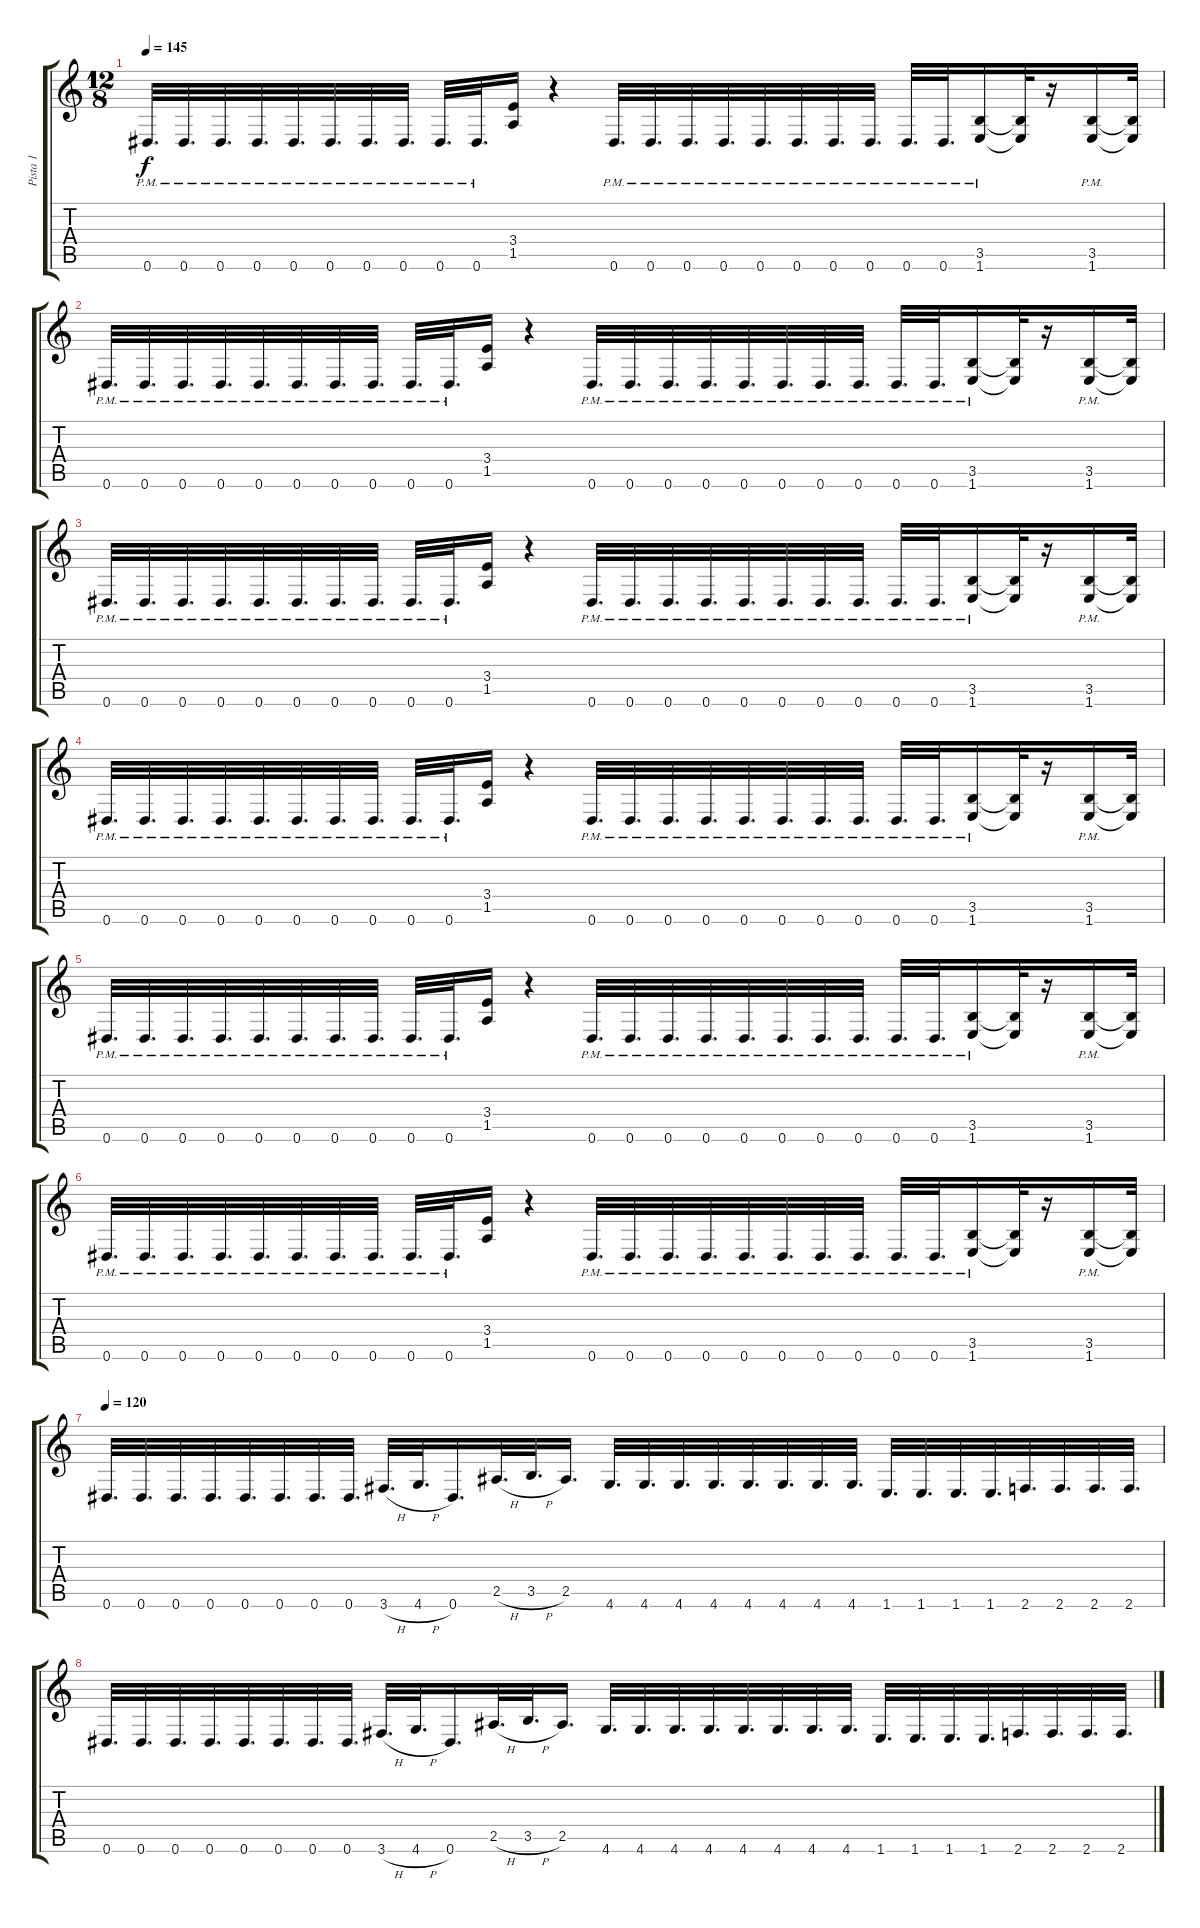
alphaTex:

\track ("Pista 1" "Pista 1") {instrument distortionguitar}
\staff {score tabs}
\tuning (Eb4 Bb3 Gb3 Db3 Ab2 Eb2) {hide}
\ts (12 8)
\tempo 145
\clef g2
\ks c
0.6{pm}.32{d dy f} 0.6{pm}.32{d} 0.6{pm}.32{d} 0.6{pm}.32{d} 0.6{pm}.32{d} 0.6{pm}.32{d} 0.6{pm}.32{d} 0.6{pm}.32{d} 0.6{pm}.32{d} 0.6{pm}.32{d} (3.4 1.5).16 r.4 0.6{pm}.32{d} 0.6{pm}.32{d} 0.6{pm}.32{d} 0.6{pm}.32{d} 0.6{pm}.32{d} 0.6{pm}.32{d} 0.6{pm}.32{d} 0.6{pm}.32{d} 0.6{pm}.32{d} 0.6{pm}.32{d} (3.5{pm} 1.6{pm}).16 (3.5{t} 1.6{t}).32 r.16 (3.5{pm} 1.6{pm}).16 (3.5{t} 1.6{t}).32 |
0.6{pm}.32{d} 0.6{pm}.32{d} 0.6{pm}.32{d} 0.6{pm}.32{d} 0.6{pm}.32{d} 0.6{pm}.32{d} 0.6{pm}.32{d} 0.6{pm}.32{d} 0.6{pm}.32{d} 0.6{pm}.32{d} (3.4 1.5).16 r.4 0.6{pm}.32{d} 0.6{pm}.32{d} 0.6{pm}.32{d} 0.6{pm}.32{d} 0.6{pm}.32{d} 0.6{pm}.32{d} 0.6{pm}.32{d} 0.6{pm}.32{d} 0.6{pm}.32{d} 0.6{pm}.32{d} (3.5{pm} 1.6{pm}).16 (3.5{t} 1.6{t}).32 r.16 (3.5{pm} 1.6{pm}).16 (3.5{t} 1.6{t}).32 |
0.6{pm}.32{d} 0.6{pm}.32{d} 0.6{pm}.32{d} 0.6{pm}.32{d} 0.6{pm}.32{d} 0.6{pm}.32{d} 0.6{pm}.32{d} 0.6{pm}.32{d} 0.6{pm}.32{d} 0.6{pm}.32{d} (3.4 1.5).16 r.4 0.6{pm}.32{d} 0.6{pm}.32{d} 0.6{pm}.32{d} 0.6{pm}.32{d} 0.6{pm}.32{d} 0.6{pm}.32{d} 0.6{pm}.32{d} 0.6{pm}.32{d} 0.6{pm}.32{d} 0.6{pm}.32{d} (3.5{pm} 1.6{pm}).16 (3.5{t} 1.6{t}).32 r.16 (3.5{pm} 1.6{pm}).16 (3.5{t} 1.6{t}).32 |
0.6{pm}.32{d} 0.6{pm}.32{d} 0.6{pm}.32{d} 0.6{pm}.32{d} 0.6{pm}.32{d} 0.6{pm}.32{d} 0.6{pm}.32{d} 0.6{pm}.32{d} 0.6{pm}.32{d} 0.6{pm}.32{d} (3.4 1.5).16 r.4 0.6{pm}.32{d} 0.6{pm}.32{d} 0.6{pm}.32{d} 0.6{pm}.32{d} 0.6{pm}.32{d} 0.6{pm}.32{d} 0.6{pm}.32{d} 0.6{pm}.32{d} 0.6{pm}.32{d} 0.6{pm}.32{d} (3.5{pm} 1.6{pm}).16 (3.5{t} 1.6{t}).32 r.16 (3.5{pm} 1.6{pm}).16 (3.5{t} 1.6{t}).32 |
0.6{pm}.32{d} 0.6{pm}.32{d} 0.6{pm}.32{d} 0.6{pm}.32{d} 0.6{pm}.32{d} 0.6{pm}.32{d} 0.6{pm}.32{d} 0.6{pm}.32{d} 0.6{pm}.32{d} 0.6{pm}.32{d} (3.4 1.5).16 r.4 0.6{pm}.32{d} 0.6{pm}.32{d} 0.6{pm}.32{d} 0.6{pm}.32{d} 0.6{pm}.32{d} 0.6{pm}.32{d} 0.6{pm}.32{d} 0.6{pm}.32{d} 0.6{pm}.32{d} 0.6{pm}.32{d} (3.5{pm} 1.6{pm}).16 (3.5{t} 1.6{t}).32 r.16 (3.5{pm} 1.6{pm}).16 (3.5{t} 1.6{t}).32 |
0.6{pm}.32{d} 0.6{pm}.32{d} 0.6{pm}.32{d} 0.6{pm}.32{d} 0.6{pm}.32{d} 0.6{pm}.32{d} 0.6{pm}.32{d} 0.6{pm}.32{d} 0.6{pm}.32{d} 0.6{pm}.32{d} (3.4 1.5).16 r.4 0.6{pm}.32{d} 0.6{pm}.32{d} 0.6{pm}.32{d} 0.6{pm}.32{d} 0.6{pm}.32{d} 0.6{pm}.32{d} 0.6{pm}.32{d} 0.6{pm}.32{d} 0.6{pm}.32{d} 0.6{pm}.32{d} (3.5{pm} 1.6{pm}).16 (3.5{t} 1.6{t}).32 r.16 (3.5{pm} 1.6{pm}).16 (3.5{t} 1.6{t}).32 |
\tempo 120
0.6.32{d} 0.6.32{d} 0.6.32{d} 0.6.32{d} 0.6.32{d} 0.6.32{d} 0.6.32{d} 0.6.32{d} 3.6{h}.32{d} 4.6{h}.32{d} 0.6.16{d} 2.5{h}.32{d} 3.5{h}.32{d} 2.5.16{d} 4.6.32{d} 4.6.32{d} 4.6.32{d} 4.6.32{d} 4.6.32{d} 4.6.32{d} 4.6.32{d} 4.6.32{d} 1.6.32{d} 1.6.32{d} 1.6.32{d} 1.6.32{d} 2.6.32{d} 2.6.32{d} 2.6.32{d} 2.6.32{d} |
0.6.32{d} 0.6.32{d} 0.6.32{d} 0.6.32{d} 0.6.32{d} 0.6.32{d} 0.6.32{d} 0.6.32{d} 3.6{h}.32{d} 4.6{h}.32{d} 0.6.16{d} 2.5{h}.32{d} 3.5{h}.32{d} 2.5.16{d} 4.6.32{d} 4.6.32{d} 4.6.32{d} 4.6.32{d} 4.6.32{d} 4.6.32{d} 4.6.32{d} 4.6.32{d} 1.6.32{d} 1.6.32{d} 1.6.32{d} 1.6.32{d} 2.6.32{d} 2.6.32{d} 2.6.32{d} 2.6.32{d}
